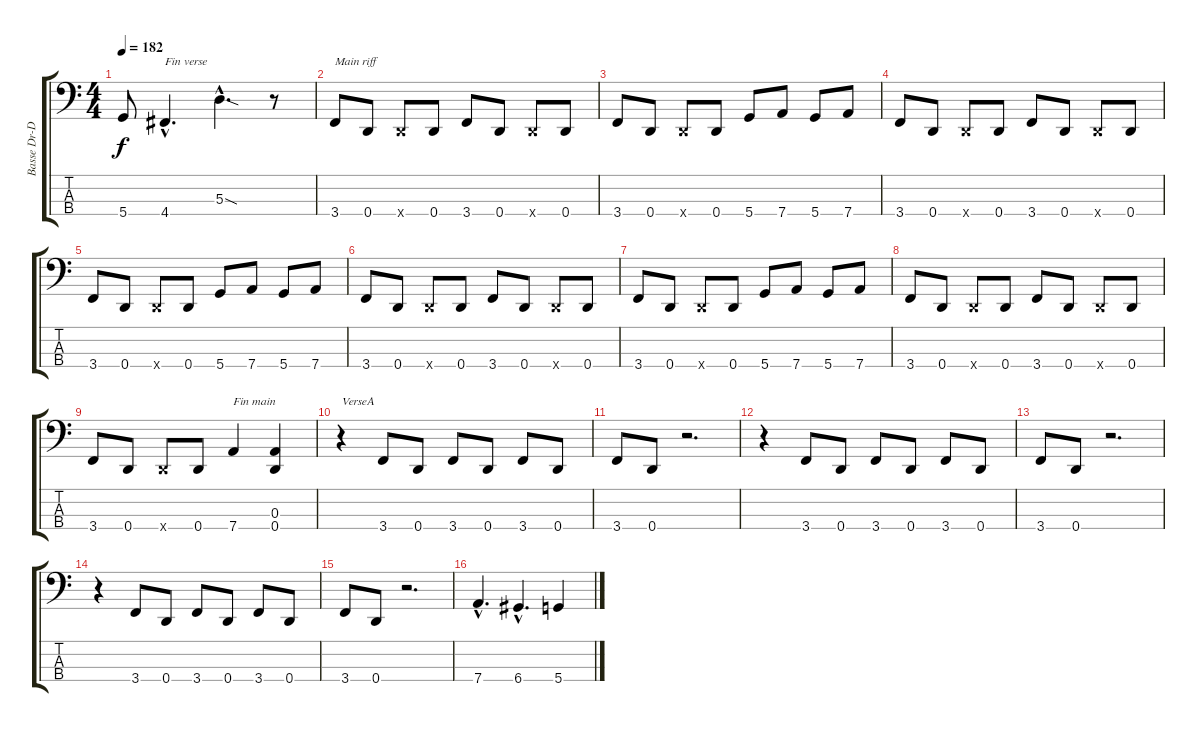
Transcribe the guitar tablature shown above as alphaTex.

\track ("Basse Dr-D" "Basse Dr-D") {instrument electricbassfinger}
\staff {score tabs}
\tuning (G2 D2 A1 D1) {hide}
\ts (4 4)
\tempo 182
\clef f4
\ks c
5.4{t}.8{dy f} 4.4{hac}.4{d txt "Fin verse"} 5.3{sod hac}.4{d} r.8 |
3.4.8{txt "Main riff"} 0.4.8 0.4{x}.8 0.4.8 3.4.8 0.4.8 0.4{x}.8 0.4.8 |
3.4.8 0.4.8 0.4{x}.8 0.4.8 5.4.8 7.4.8 5.4.8 7.4.8 |
3.4.8 0.4.8 0.4{x}.8 0.4.8 3.4.8 0.4.8 0.4{x}.8 0.4.8 |
3.4.8 0.4.8 0.4{x}.8 0.4.8 5.4.8 7.4.8 5.4.8 7.4.8 |
3.4.8 0.4.8 0.4{x}.8 0.4.8 3.4.8 0.4.8 0.4{x}.8 0.4.8 |
3.4.8 0.4.8 0.4{x}.8 0.4.8 5.4.8 7.4.8 5.4.8 7.4.8 |
3.4.8 0.4.8 0.4{x}.8 0.4.8 3.4.8 0.4.8 0.4{x}.8 0.4.8 |
3.4.8 0.4.8 0.4{x}.8 0.4.8 7.4.4{txt "Fin main"} (0.3 0.4).4 |
r.4{txt "VerseA"} 3.4.8 0.4.8 3.4.8 0.4.8 3.4.8 0.4.8 |
3.4.8 0.4.8 r.2{d} |
r.4 3.4.8 0.4.8 3.4.8 0.4.8 3.4.8 0.4.8 |
3.4.8 0.4.8 r.2{d} |
r.4 3.4.8 0.4.8 3.4.8 0.4.8 3.4.8 0.4.8 |
3.4.8 0.4.8 r.2{d} |
7.4{hac}.4{d} 6.4{hac}.4{d} 5.4.4
